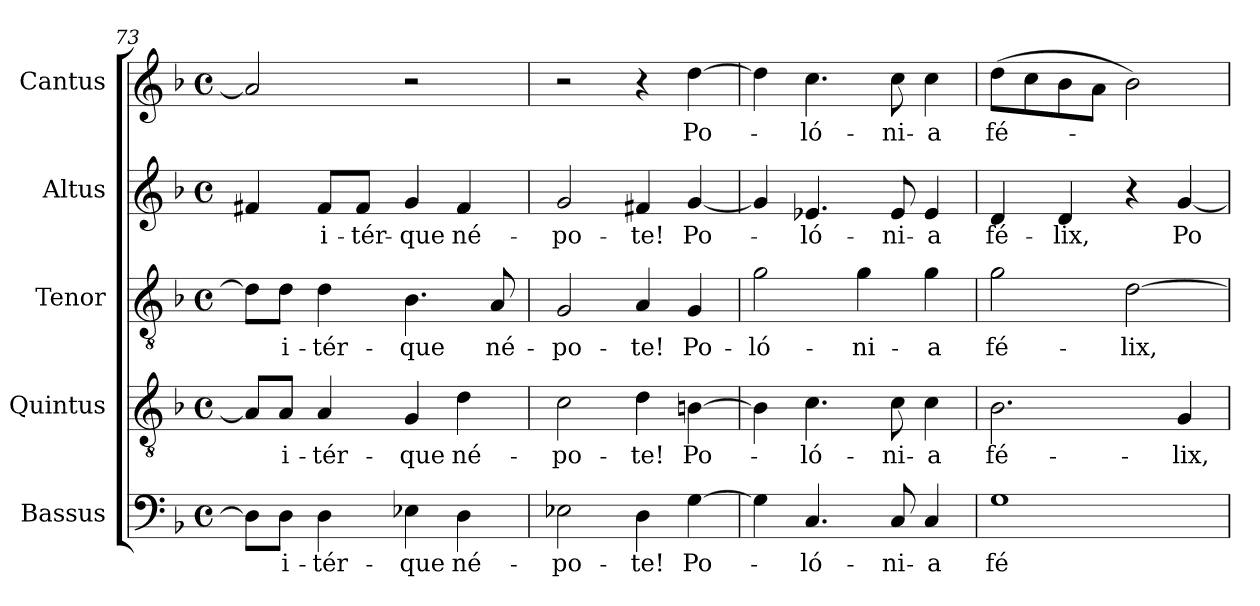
**kern	**text	**kern	**text	**kern	**text	**kern	**text	**kern	**text
*part5	*part5	*part4	*part4	*part3	*part3	*part2	*part2	*part1	*part1
*staff5	*staff5	*staff4	*staff4	*staff3	*staff3	*staff2	*staff2	*staff1	*staff1
*I"Bassus	*	*I"Quintus	*	*I"Tenor	*	*I"Altus	*	*I"Cantus	*
*I'Bass.	*	*	*	*I'Ten.	*	*I'Alt.	*	*I'Cant.	*
*clefF4	*	*clefGv2	*	*clefGv2	*	*clefG2	*	*clefG2	*
*	*	*ITrd7c12	*	*ITrd7c12	*	*	*	*	*
*k[b-]	*	*k[b-]	*	*k[b-]	*	*k[b-]	*	*k[b-]	*
*F:	*	*F:	*	*F:	*	*F:	*	*F:	*
*M4/4	*	*M4/4	*	*M4/4	*	*M4/4	*	*M4/4	*
*met(c)	*	*met(c)	*	*met(c)	*	*met(c)	*	*met(c)	*
=73	=73	=73	=73	=73	=73	=73	=73	=73	=73
8Di\L]	.	8AAi/L]	.	8Di\L]	.	4f#Xi/	.	2ai/]	.
!	!LO:LY:b:color=#000000	!	!	!	!	!	!	!	!
!	!	!	!LO:LY:b:color=#000000	!	!	!	!	!	!
!	!	!	!	!	!LO:LY:b:color=#000000	!	!	!	!
8Di\J	-i-	8AAi/J	-i-	8Di\J	-i-	.	.	.	.
!	!LO:LY:b:color=#000000	!	!	!	!	!	!	!	!
!	!	!	!LO:LY:b:color=#000000	!	!	!	!	!	!
!	!	!	!	!	!LO:LY:b:color=#000000	!	!	!	!
!	!	!	!	!	!	!	!LO:LY:b:color=#000000	!	!
4Di\	-tér-	4AAi/	-tér-	4Di\	-tér-	8f#i/L	-i-	.	.
!	!	!	!	!	!	!	!LO:LY:b:color=#000000	!	!
.	.	.	.	.	.	8f#i/J	-tér-	.	.
!	!LO:LY:b:color=#000000	!	!	!	!	!	!	!	!
!	!	!	!LO:LY:b:color=#000000	!	!	!	!	!	!
!	!	!	!	!	!LO:LY:b:color=#000000	!	!	!	!
!	!	!	!	!	!	!	!LO:LY:b:color=#000000	!	!
4E-Xi\	-que	4GGi/	-que	4.BB-i\	-que	4gi/	-que	2r	.
!	!LO:LY:b:color=#000000	!	!	!	!	!	!	!	!
!	!	!	!LO:LY:b:color=#000000	!	!	!	!	!	!
!	!	!	!	!	!	!	!LO:LY:b:color=#000000	!	!
4Di\	né-	4Di\	né-	.	.	4f#i/	né-	.	.
!	!	!	!	!	!LO:LY:b:color=#000000	!	!	!	!
.	.	.	.	8AAi/	né-	.	.	.	.
=74	=74	=74	=74	=74	=74	=74	=74	=74	=74
!	!LO:LY:b:color=#000000	!	!	!	!	!	!	!	!
!	!	!	!LO:LY:b:color=#000000	!	!	!	!	!	!
!	!	!	!	!	!LO:LY:b:color=#000000	!	!	!	!
!	!	!	!	!	!	!	!LO:LY:b:color=#000000	!	!
2E-Xi\	-po-	2Ci\	-po-	2GGi/	-po-	2gi/	-po-	2r	.
!	!LO:LY:b:color=#000000	!	!	!	!	!	!	!	!
!	!	!	!LO:LY:b:color=#000000	!	!	!	!	!	!
!	!	!	!	!	!LO:LY:b:color=#000000	!	!	!	!
!	!	!	!	!	!	!	!LO:LY:b:color=#000000	!	!
4Di\	-te!	4Di\	-te!	4AAi/	-te!	4f#Xi/	-te!	4r	.
!	!LO:LY:b:color=#000000	!	!	!	!	!	!	!	!
!	!	!	!LO:LY:b:color=#000000	!	!	!	!	!	!
!	!	!	!	!	!LO:LY:b:color=#000000	!	!	!	!
!	!	!	!	!	!	!	!LO:LY:b:color=#000000	!	!
!	!	!	!	!	!	!	!	!	!LO:LY:b:color=#000000
[4Gi\	Po-	[4BBni\	Po-	4GGi/	Po-	[4gi/	Po-	[4ddi\	Po-
=75	=75	=75	=75	=75	=75	=75	=75	=75	=75
!	!	!	!	!	!LO:LY:b:color=#000000	!	!	!	!
4Gi\]	.	4BBi\]	.	2Gi\	-ló-	4gi/]	.	4ddi\]	.
!	!LO:LY:b:color=#000000	!	!	!	!	!	!	!	!
!	!	!	!LO:LY:b:color=#000000	!	!	!	!	!	!
!	!	!	!	!	!	!	!LO:LY:b:color=#000000	!	!
!	!	!	!	!	!	!	!	!	!LO:LY:b:color=#000000
4.Ci/	-ló-	4.Ci\	-ló-	.	.	4.e-Xi/	-ló-	4.cci\	-ló-
!	!	!	!	!	!LO:LY:b:color=#000000	!	!	!	!
.	.	.	.	4Gi\	-ni-	.	.	.	.
!	!LO:LY:b:color=#000000	!	!	!	!	!	!	!	!
!	!	!	!LO:LY:b:color=#000000	!	!	!	!	!	!
!	!	!	!	!	!	!	!LO:LY:b:color=#000000	!	!
!	!	!	!	!	!	!	!	!	!LO:LY:b:color=#000000
8Ci/	-ni-	8Ci\	-ni-	.	.	8e-i/	-ni-	8cci\	-ni-
!	!LO:LY:b:color=#000000	!	!	!	!	!	!	!	!
!	!	!	!LO:LY:b:color=#000000	!	!	!	!	!	!
!	!	!	!	!	!LO:LY:b:color=#000000	!	!	!	!
!	!	!	!	!	!	!	!LO:LY:b:color=#000000	!	!
!	!	!	!	!	!	!	!	!	!LO:LY:b:color=#000000
4Ci/	-a	4Ci\	-a	4Gi\	-a	4e-i/	-a	4cci\	-a
!!LO:LB:g=z
=76	=76	=76	=76	=76	=76	=76	=76	=76	=76
!	!LO:LY:b:color=#000000	!	!	!	!	!	!	!	!
!	!	!	!LO:LY:b:color=#000000	!	!	!	!	!	!
!	!	!	!	!	!LO:LY:b:color=#000000	!	!	!	!
!	!	!	!	!	!	!	!LO:LY:b:color=#000000	!	!
!	!	!	!	!	!	!	!	!	!LO:LY:b:color=#000000
1Gi	fé-	2.BB-i\	fé-	2Gi\	fé-	4di/	fé-	(8ddi\L	fé-
.	.	.	.	.	.	.	.	8cci\	.
!	!	!	!	!	!	!	!LO:LY:b:color=#000000	!	!
.	.	.	.	.	.	4di/	-lix,	8b-i\	.
.	.	.	.	.	.	.	.	8ai\J	.
!	!	!	!	!	!LO:LY:b:color=#000000	!	!	!	!
.	.	.	.	[2Di\	-lix,	4r	.	2b-i\)	.
!	!	!	!LO:LY:b:color=#000000	!	!	!	!	!	!
!	!	!	!	!	!	!	!LO:LY:b:color=#000000	!	!
.	.	4GGi/	-lix,	.	.	[4gi/	Po-	.	.
=	=	=	=	=	=	=	=	=	=
*-	*-	*-	*-	*-	*-	*-	*-	*-	*-
